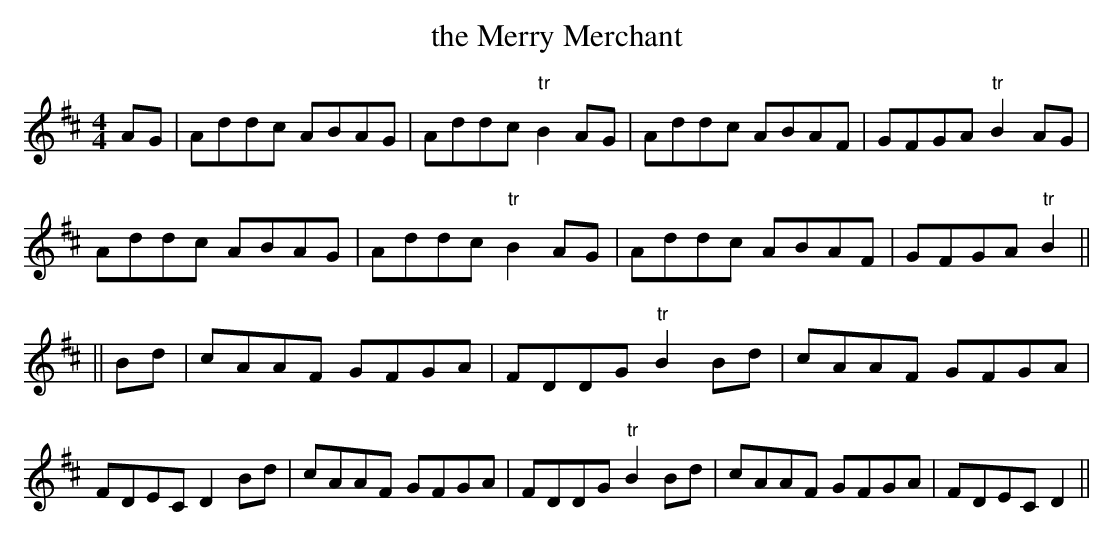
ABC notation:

X:1
T: the Merry Merchant
M:4/4
L:1/8
K:D
AG | Addc ABAG  | Addc "tr"B2 AG | Addc ABAF | GFGA "tr"B2 AG |!
Addc ABAG| Addc "tr"B2  AG| Addc ABAF| GFGA "tr"B2 ||!
|| Bd | cAAF GFGA | FDDG "tr"B2 Bd | cAAF GFGA | FDEC D2 Bd |
cAAF GFGA | FDDG "tr"B2 Bd | cAAF GFGA | FDEC D2 ||
